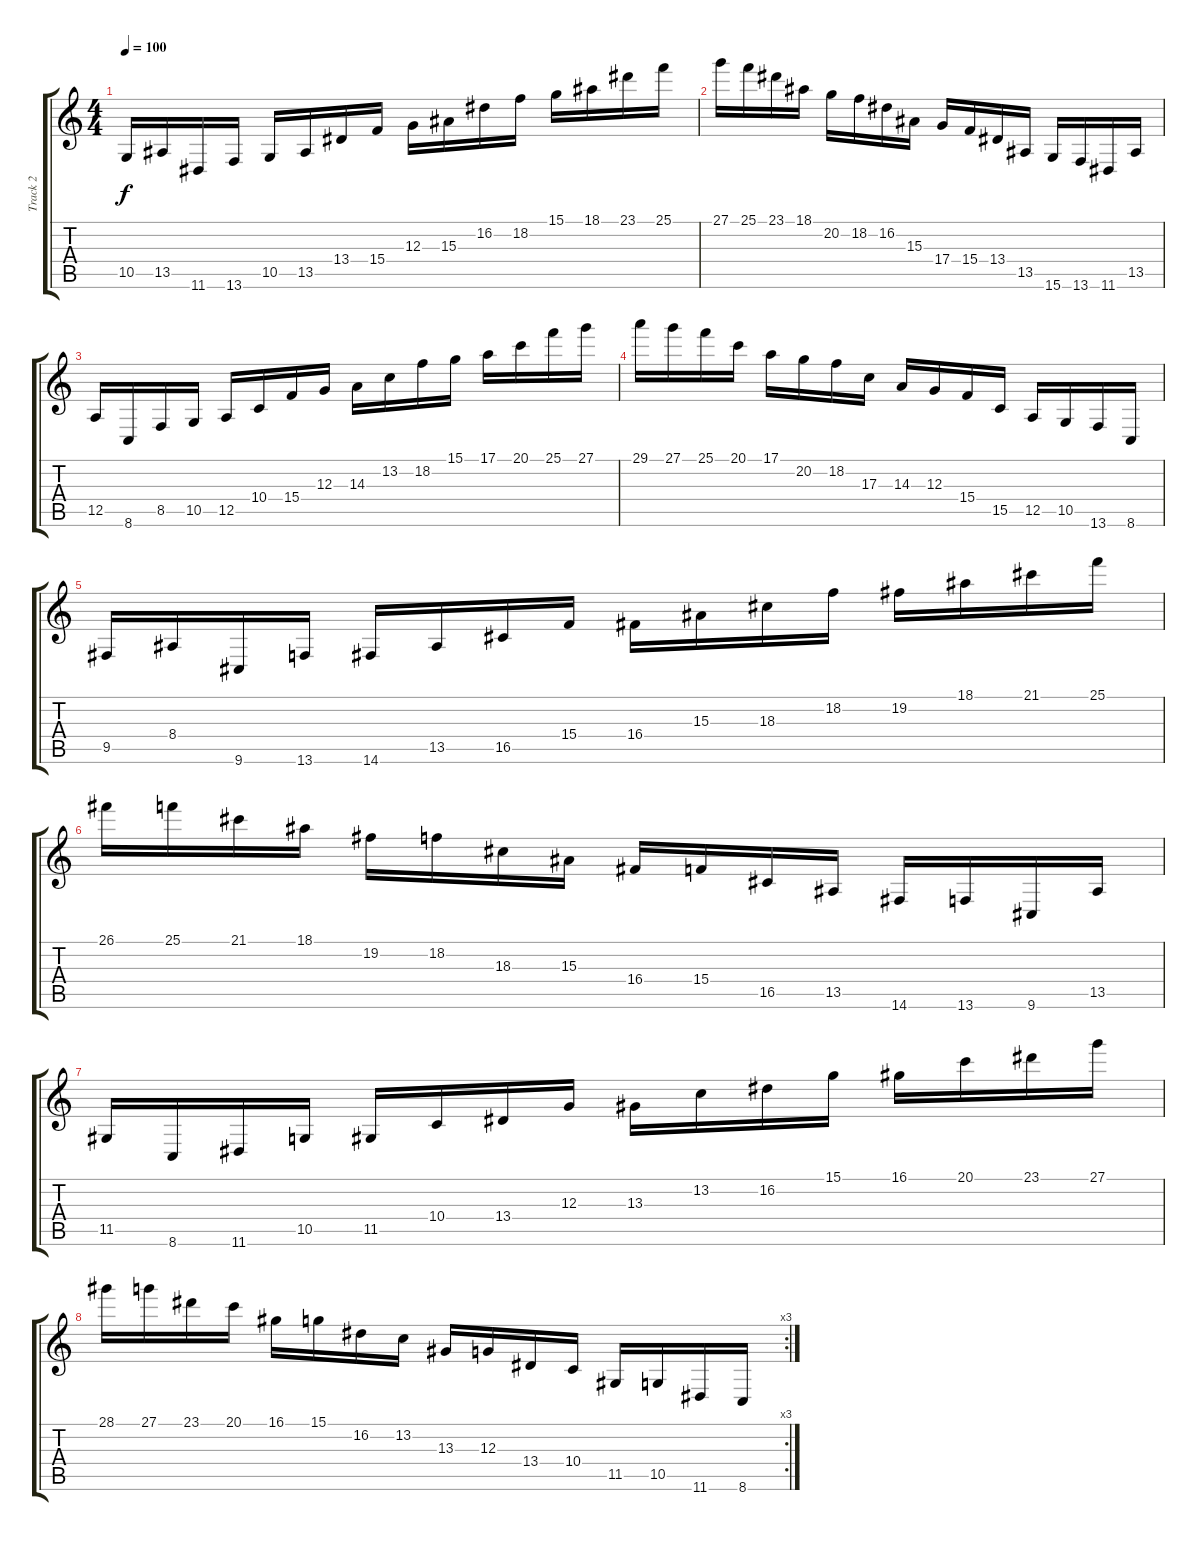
\track ("Track 2" "Track 2") {instrument lead5charang bank 255}
\staff {score tabs}
\tuning (E4 B3 G3 D3 A2 E2) {hide}
\ts (4 4)
\tempo 100
\clef g2
\ks c
10.5.16{dy f} 13.5.16 11.6.16 13.6.16 10.5.16 13.5.16 13.4.16 15.4.16 12.3.16 15.3.16 16.2.16 18.2.16 15.1.16 18.1.16 23.1.16 25.1.16 |
27.1.16 25.1.16 23.1.16 18.1.16 20.2.16 18.2.16 16.2.16 15.3.16 17.4.16 15.4.16 13.4.16 13.5.16 15.6.16 13.6.16 11.6.16 13.5.16 |
12.5.16 8.6.16 8.5.16 10.5.16 12.5.16 10.4.16 15.4.16 12.3.16 14.3.16 13.2.16 18.2.16 15.1.16 17.1.16 20.1.16 25.1.16 27.1.16 |
29.1.16 27.1.16 25.1.16 20.1.16 17.1.16 20.2.16 18.2.16 17.3.16 14.3.16 12.3.16 15.4.16 15.5.16 12.5.16 10.5.16 13.6.16 8.6.16 |
9.5.16 8.4.16 9.6.16 13.6.16 14.6.16 13.5.16 16.5.16 15.4.16 16.4.16 15.3.16 18.3.16 18.2.16 19.2.16 18.1.16 21.1.16 25.1.16 |
26.1.16 25.1.16 21.1.16 18.1.16 19.2.16 18.2.16 18.3.16 15.3.16 16.4.16 15.4.16 16.5.16 13.5.16 14.6.16 13.6.16 9.6.16 13.5.16 |
11.5.16 8.6.16 11.6.16 10.5.16 11.5.16 10.4.16 13.4.16 12.3.16 13.3.16 13.2.16 16.2.16 15.1.16 16.1.16 20.1.16 23.1.16 27.1.16 |
\rc 3
28.1.16 27.1.16 23.1.16 20.1.16 16.1.16 15.1.16 16.2.16 13.2.16 13.3.16 12.3.16 13.4.16 10.4.16 11.5.16 10.5.16 11.6.16 8.6.16
